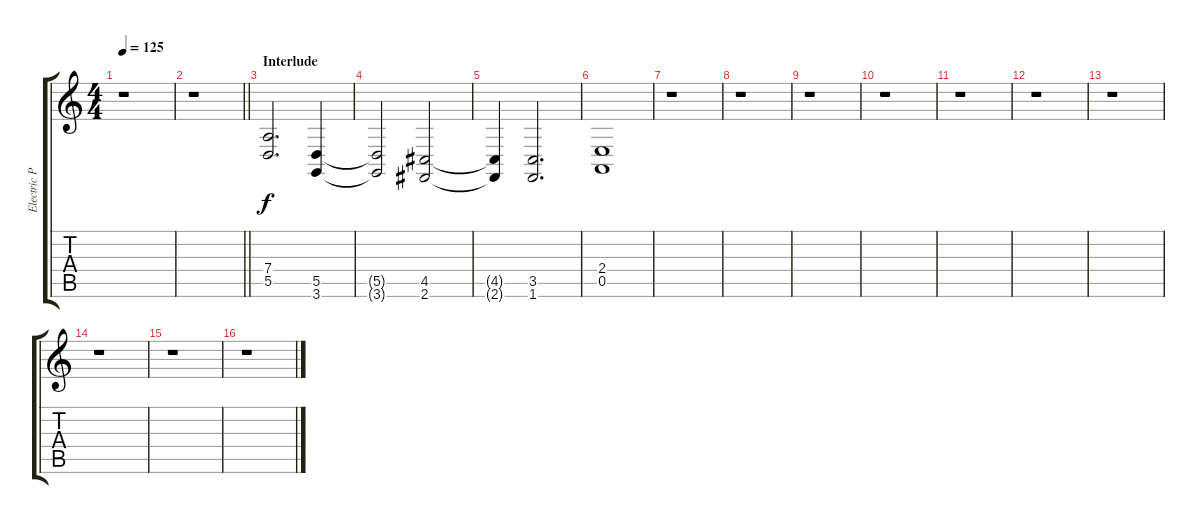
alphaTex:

\track ("Electric Piano" "Electric P") {instrument electricgrandpiano}
\staff {score tabs}
\tuning (E4 B3 G3 D3 A2 E2) {hide}
\ts (4 4)
\tempo 125
\clef g2
\ks c
r.1{dy f} |
\barLineRight lightlight
r.1 |
\section ("" "Interlude")
(7.4 5.5).2{d} (5.5 3.6).4 |
(5.5{t} 3.6{t}).2 (4.5 2.6).2 |
(4.5{t} 2.6{t}).4 (3.5 1.6).2{d} |
(2.4 0.5).1 |
r.1 |
r.1 |
r.1 |
r.1 |
r.1 |
r.1 |
r.1 |
r.1 |
r.1 |
r.1
